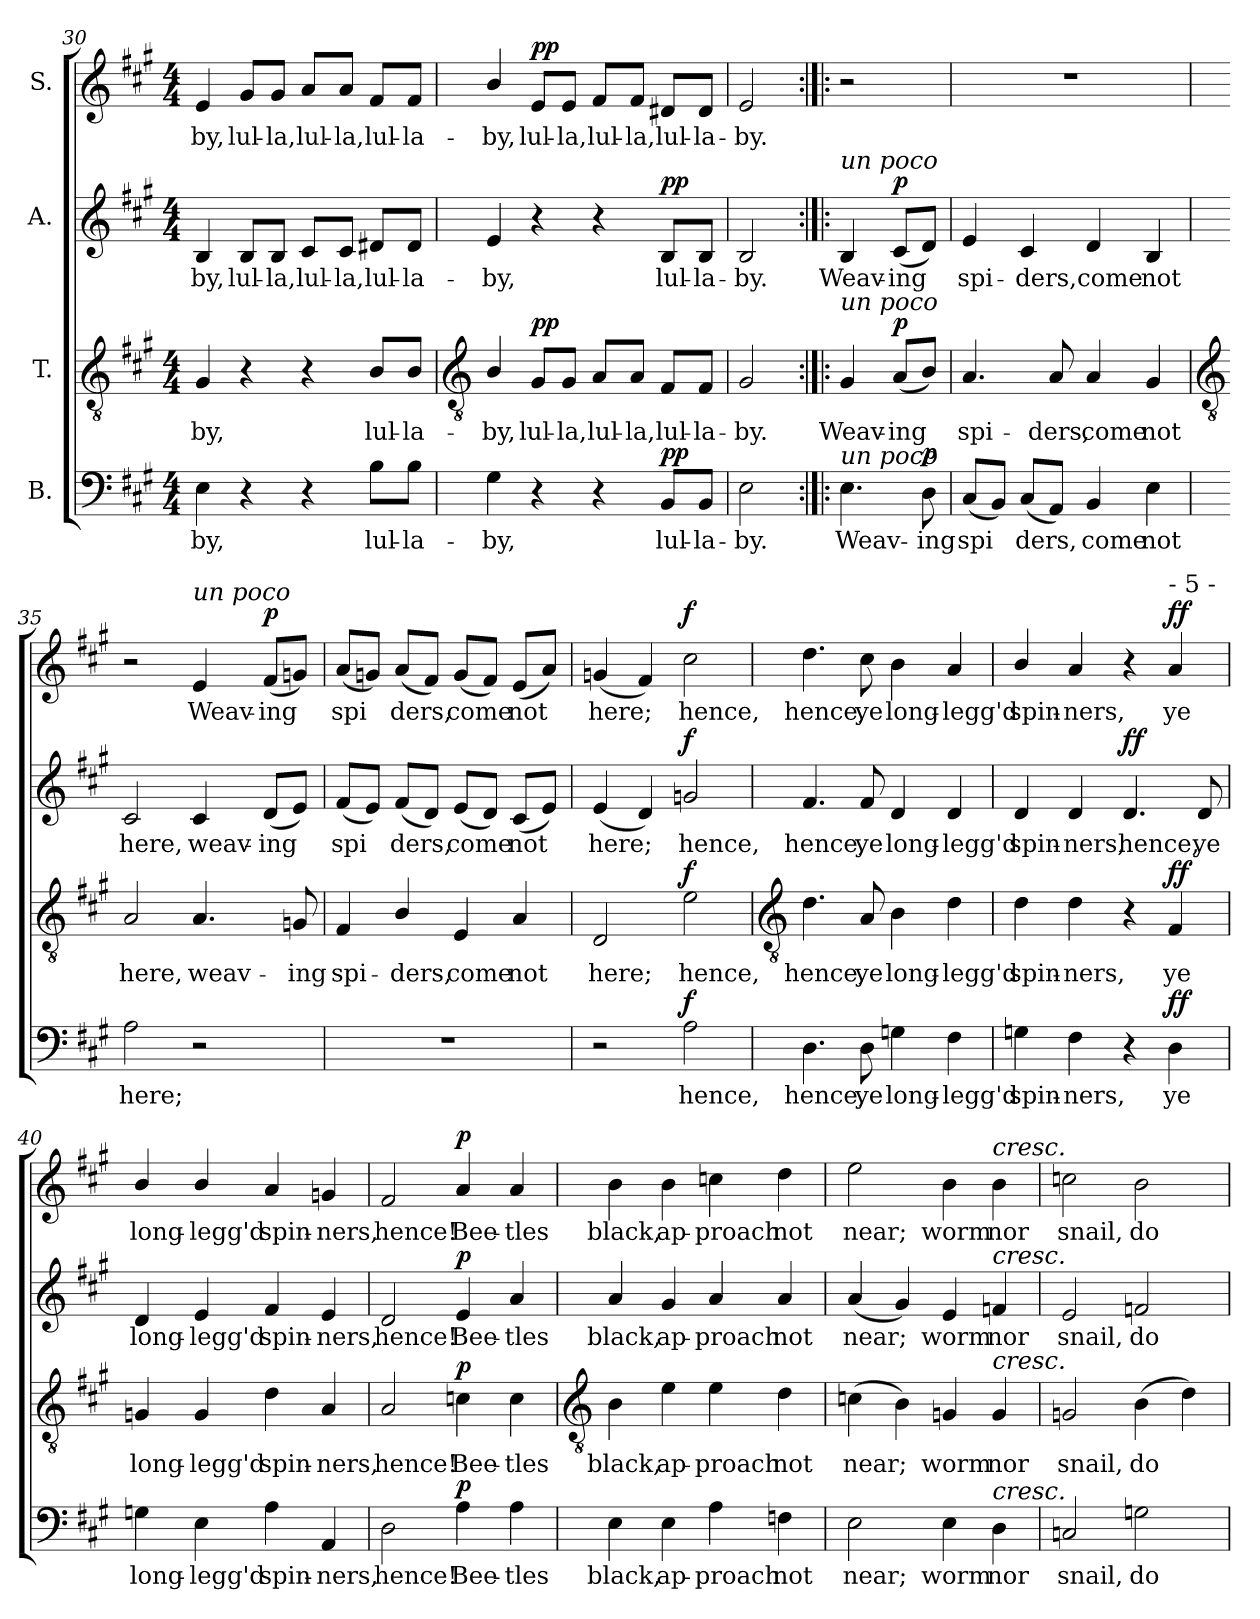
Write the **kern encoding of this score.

**kern	**text	**dynam	**kern	**text	**dynam	**kern	**text	**dynam	**kern	**text	**dynam
*part4	*part4	*part4	*part3	*part3	*part3	*part2	*part2	*part2	*part1	*part1	*part1
*staff4	*staff4	*staff4	*staff3	*staff3	*staff3	*staff2	*staff2	*staff2	*staff1	*staff1	*staff1
*I"B.	*	*	*I"T.	*	*	*I"A.	*	*	*I"S.	*	*
*clefF4	*	*	*clefGv2	*	*	*clefG2	*	*	*clefG2	*	*
*k[f#c#g#]	*	*	*k[f#c#g#]	*	*	*k[f#c#g#]	*	*	*k[f#c#g#]	*	*
*A:	*	*	*A:	*	*	*A:	*	*	*A:	*	*
*M4/4	*	*	*M4/4	*	*	*M4/4	*	*	*M4/4	*	*
=30	=30	=30	=30	=30	=30	=30	=30	=30	=30	=30	=30
!	!LO:LY:b	!	!	!LO:LY:b	!	!	!LO:LY:b	!	!	!LO:LY:b	!
4E	-by,	.	4G#	-by,	.	4B	-by,	.	4e	-by,	.
!	!	!	!	!	!	!	!LO:LY:b	!	!	!LO:LY:b	!
4r	.	.	4r	.	.	8BL	lul-	.	8g#L	lul-	.
!	!	!	!	!	!	!	!LO:LY:b	!	!	!LO:LY:b	!
.	.	.	.	.	.	8BJ	-la,	.	8g#J	-la,	.
!	!	!	!	!	!	!	!LO:LY:b	!	!	!LO:LY:b	!
4r	.	.	4r	.	.	8c#L	lul-	.	8aL	lul-	.
!	!	!	!	!	!	!	!LO:LY:b	!	!	!LO:LY:b	!
.	.	.	.	.	.	8c#J	-la,	.	8aJ	-la,	.
!	!LO:LY:b	!	!	!LO:LY:b	!	!	!LO:LY:b	!	!	!LO:LY:b	!
8BL	lul-	.	8B/L	lul-	.	8d#XL	lul-	.	8f#L	lul-	.
!	!LO:LY:b	!	!	!LO:LY:b	!	!	!LO:LY:b	!	!	!LO:LY:b	!
8BJ	-la-	.	8B/J	-la-	.	8d#J	-la-	.	8f#J	-la-	.
!!LO:LB:g=z
=31	=31	=31	=31	=31	=31	=31	=31	=31	=31	=31	=31
*	*	*	*clefGv2	*	*	*	*	*	*	*	*
!	!LO:LY:b	!	!	!LO:LY:b	!	!	!LO:LY:b	!	!	!LO:LY:b	!
4G#	-by,	.	4B/	-by,	.	4e	-by,	.	4b/	-by,	.
!	!	!	!	!LO:LY:b	!LO:DY:a	!	!	!	!	!LO:LY:b	!LO:DY:a
4r	.	.	8G#L	lul-	pp	4r	.	.	8eL	lul-	pp
!	!	!	!	!LO:LY:b	!	!	!	!	!	!LO:LY:b	!
.	.	.	8G#J	-la,	.	.	.	.	8eJ	-la,	.
!	!	!	!	!LO:LY:b	!	!	!	!	!	!LO:LY:b	!
4r	.	.	8AL	lul-	.	4r	.	.	8f#L	lul-	.
!	!	!	!	!LO:LY:b	!	!	!	!	!	!LO:LY:b	!
.	.	.	8AJ	-la,	.	.	.	.	8f#J	-la,	.
!	!LO:LY:b	!LO:DY:a	!	!LO:LY:b	!	!	!LO:LY:b	!LO:DY:a	!	!LO:LY:b	!
8BBL	lul-	pp	8F#L	lul-	.	8BL	lul-	pp	8d#XL	lul-	.
!	!LO:LY:b	!	!	!LO:LY:b	!	!	!LO:LY:b	!	!	!LO:LY:b	!
8BBJ	-la-	.	8F#J	-la-	.	8BJ	-la-	.	8d#J	-la-	.
=32	=32	=32	=32	=32	=32	=32	=32	=32	=32	=32	=32
!	!LO:LY:b	!	!	!LO:LY:b	!	!	!LO:LY:b	!	!	!LO:LY:b	!
2E	-by.	.	2G#	-by.	.	2B	-by.	.	2e	-by.	.
=33:|!|:	=33:|!|:	=33:|!|:	=33:|!|:	=33:|!|:	=33:|!|:	=33:|!|:	=33:|!|:	=33:|!|:	=33:|!|:	=33:|!|:	=33:|!|:
!	!	!	!	!	!	!LO:TX:a:i:t=un poco	!	!	!	!	!
!	!	!	!LO:TX:a:i:t=un poco	!	!	!	!	!	!	!	!
!LO:TX:a:i:t=un poco	!	!	!	!	!	!	!	!	!	!	!
!	!LO:LY:b	!	!	!LO:LY:b	!	!	!LO:LY:b	!	!	!	!
4.E	Weav-	.	4G#	Weav-	.	4B	Weav-	.	2r	.	.
!	!	!	!	!LO:LY:b	!LO:DY:a	!	!LO:LY:b	!LO:DY:a	!	!	!
.	.	.	(<8AL	-ing	p	(<8c#L	-ing	p	.	.	.
!	!LO:LY:b	!LO:DY:a	!	!	!	!	!	!	!	!	!
8D	-ing	p	8BJ)	.	.	8dJ)	.	.	.	.	.
=34	=34	=34	=34	=34	=34	=34	=34	=34	=34	=34	=34
!	!LO:LY:b	!	!	!LO:LY:b	!	!	!LO:LY:b	!	!	!	!
(<8C#L	spi	.	4.A	spi-	.	4e	spi-	.	1r	.	.
8BBJ)	.	.	.	.	.	.	.	.	.	.	.
!	!LO:LY:b	!	!	!	!	!	!LO:LY:b	!	!	!	!
(<8C#L	ders,	.	.	.	.	4c#	-ders,	.	.	.	.
!	!	!	!	!LO:LY:b	!	!	!	!	!	!	!
8AAJ)	.	.	8A	-ders,	.	.	.	.	.	.	.
!	!LO:LY:b	!	!	!LO:LY:b	!	!	!LO:LY:b	!	!	!	!
4BB	come	.	4A	come	.	4d	come	.	.	.	.
!	!LO:LY:b	!	!	!LO:LY:b	!	!	!LO:LY:b	!	!	!	!
4E	not	.	4G#	not	.	4B	not	.	.	.	.
!!LO:LB:g=z
=35	=35	=35	=35	=35	=35	=35	=35	=35	=35	=35	=35
*	*	*	*clefGv2	*	*	*	*	*	*	*	*
!	!LO:LY:b	!	!	!LO:LY:b	!	!	!LO:LY:b	!	!	!	!
2A	here;	.	2A	here,	.	2c#	here,	.	2r	.	.
!	!	!	!	!	!	!	!	!	!LO:TX:a:i:t=un poco	!	!
!	!	!	!	!LO:LY:b	!	!	!LO:LY:b	!	!	!LO:LY:b	!
2r	.	.	4.A	weav-	.	4c#	weav-	.	4e	Weav-	.
!	!	!	!	!	!	!	!LO:LY:b	!	!	!LO:LY:b	!LO:DY:a
.	.	.	.	.	.	(<8dL	-ing	.	(<8f#L	-ing	p
!	!	!	!	!LO:LY:b	!	!	!	!	!	!	!
.	.	.	8Gn	-ing	.	8eJ)	.	.	8gnJ)	.	.
=36	=36	=36	=36	=36	=36	=36	=36	=36	=36	=36	=36
!	!	!	!	!LO:LY:b	!	!	!LO:LY:b	!	!	!LO:LY:b	!
1r	.	.	4F#	spi-	.	(<8f#L	spi	.	(<8aL	spi	.
.	.	.	.	.	.	8eJ)	.	.	8gnJ)	.	.
!	!	!	!	!LO:LY:b	!	!	!LO:LY:b	!	!	!LO:LY:b	!
.	.	.	4B/	-ders,	.	(<8f#L	ders,	.	(<8aL	ders,	.
.	.	.	.	.	.	8dJ)	.	.	8f#J)	.	.
!	!	!	!	!LO:LY:b	!	!	!LO:LY:b	!	!	!LO:LY:b	!
.	.	.	4E	come	.	(<8eL	come	.	(<8gL	come	.
.	.	.	.	.	.	8dJ)	.	.	8f#J)	.	.
!	!	!	!	!LO:LY:b	!	!	!LO:LY:b	!	!	!LO:LY:b	!
.	.	.	4A	not	.	(<8c#L	not	.	(<8eL	not	.
.	.	.	.	.	.	8eJ)	.	.	8aJ)	.	.
=37	=37	=37	=37	=37	=37	=37	=37	=37	=37	=37	=37
!	!	!	!	!LO:LY:b	!	!	!LO:LY:b	!	!	!LO:LY:b	!
2r	.	.	2D	here;	.	(<4e	here;	.	(<4gn	here;	.
.	.	.	.	.	.	4d)	.	.	4f#)	.	.
!	!LO:LY:b	!LO:DY:a	!	!LO:LY:b	!LO:DY:b	!	!LO:LY:b	!LO:DY:b	!	!LO:LY:b	!LO:DY:b
2A	hence,	f	2e	hence,	f	2gn	hence,	f	2cc#	hence,	f
!!LO:LB:g=z
=38	=38	=38	=38	=38	=38	=38	=38	=38	=38	=38	=38
*	*	*	*clefGv2	*	*	*	*	*	*	*	*
!	!LO:LY:b	!	!	!LO:LY:b	!	!	!LO:LY:b	!	!	!LO:LY:b	!
4.D	hence,	.	4.d	hence,	.	4.f#	hence,	.	4.dd	hence,	.
!	!LO:LY:b	!	!	!LO:LY:b	!	!	!LO:LY:b	!	!	!LO:LY:b	!
8D	ye	.	8A	ye	.	8f#	ye	.	8cc#	ye	.
!	!LO:LY:b	!	!	!LO:LY:b	!	!	!LO:LY:b	!	!	!LO:LY:b	!
4Gn	long-	.	4B	long-	.	4d	long-	.	4b	long-	.
!	!LO:LY:b	!	!	!LO:LY:b	!	!	!LO:LY:b	!	!	!LO:LY:b	!
4F#	-legg'd	.	4d	-legg'd	.	4d	-legg'd	.	4a	-legg'd	.
=39	=39	=39	=39	=39	=39	=39	=39	=39	=39	=39	=39
!	!LO:LY:b	!	!	!LO:LY:b	!	!	!LO:LY:b	!	!	!LO:LY:b	!
4Gn	spin-	.	4d	spin-	.	4d	spin-	.	4b/	spin-	.
!	!LO:LY:b	!	!	!LO:LY:b	!	!	!LO:LY:b	!	!	!LO:LY:b	!
4F#	-ners,	.	4d	-ners,	.	4d	-ners,	.	4a/	-ners,	.
!	!	!	!	!	!	!	!LO:LY:b	!LO:DY:b	!	!	!
4r	.	.	4r	.	.	4.d	hence,	ff	4r	.	.
!	!	!	!	!	!	!	!	!	!LO:TX:a:t=- 5 -	!	!
!	!LO:LY:b	!LO:DY:b	!	!LO:LY:b	!LO:DY:b	!	!	!	!	!LO:LY:b	!LO:DY:b
4D	ye	ff	4F#	ye	ff	.	.	.	4a/	ye	ff
!	!	!	!	!	!	!	!LO:LY:b	!	!	!	!
.	.	.	.	.	.	8d	ye	.	.	.	.
=40	=40	=40	=40	=40	=40	=40	=40	=40	=40	=40	=40
!	!LO:LY:b	!	!	!LO:LY:b	!	!	!LO:LY:b	!	!	!LO:LY:b	!
4Gn	long-	.	4Gn	long-	.	4d	long-	.	4b/	long-	.
!	!LO:LY:b	!	!	!LO:LY:b	!	!	!LO:LY:b	!	!	!LO:LY:b	!
4E	-legg'd	.	4G	-legg'd	.	4e	-legg'd	.	4b/	-legg'd	.
!	!LO:LY:b	!	!	!LO:LY:b	!	!	!LO:LY:b	!	!	!LO:LY:b	!
4A	spin-	.	4d	spin-	.	4f#	spin-	.	4a	spin-	.
!	!LO:LY:b	!	!	!LO:LY:b	!	!	!LO:LY:b	!	!	!LO:LY:b	!
4AA	-ners,	.	4A	-ners,	.	4e	-ners,	.	4gn	-ners,	.
=41	=41	=41	=41	=41	=41	=41	=41	=41	=41	=41	=41
!	!LO:LY:b	!	!	!LO:LY:b	!	!	!LO:LY:b	!	!	!LO:LY:b	!
2D	hence!	.	2A	hence!	.	2d	hence!	.	2f#	hence!	.
!	!LO:LY:b	!LO:DY:a	!	!LO:LY:b	!LO:DY:a	!	!LO:LY:b	!LO:DY:a	!	!LO:LY:b	!LO:DY:a
4A	Bee-	p	4cn	Bee-	p	4e	Bee-	p	4a	Bee-	p
!	!LO:LY:b	!	!	!LO:LY:b	!	!	!LO:LY:b	!	!	!LO:LY:b	!
4A	-tles	.	4c	-tles	.	4a	-tles	.	4a	-tles	.
!!LO:LB:g=z
=42	=42	=42	=42	=42	=42	=42	=42	=42	=42	=42	=42
*	*	*	*clefGv2	*	*	*	*	*	*	*	*
!	!LO:LY:b	!	!	!LO:LY:b	!	!	!LO:LY:b	!	!	!LO:LY:b	!
4E	black,	.	4B	black,	.	4a	black,	.	4b	black,	.
!	!LO:LY:b	!	!	!LO:LY:b	!	!	!LO:LY:b	!	!	!LO:LY:b	!
4E	ap-	.	4e	ap-	.	4g#	ap-	.	4b	ap-	.
!	!LO:LY:b	!	!	!LO:LY:b	!	!	!LO:LY:b	!	!	!LO:LY:b	!
4A	-proach	.	4e	-proach	.	4a	-proach	.	4ccn	-proach	.
!	!LO:LY:b	!	!	!LO:LY:b	!	!	!LO:LY:b	!	!	!LO:LY:b	!
4Fn	not	.	4d	not	.	4a	not	.	4dd	not	.
=43	=43	=43	=43	=43	=43	=43	=43	=43	=43	=43	=43
!	!LO:LY:b	!	!	!LO:LY:b	!	!	!LO:LY:b	!	!	!LO:LY:b	!
2E	near;	.	(>4cn	near;	.	(<4a	near;	.	2ee	near;	.
.	.	.	4B)	.	.	4g#)	.	.	.	.	.
!	!LO:LY:b	!	!	!LO:LY:b	!	!	!LO:LY:b	!	!	!LO:LY:b	!
4E	worm	.	4Gn	worm	.	4e	worm	.	4b	worm	.
!	!	!	!	!	!	!	!	!	!LO:TX:a:i:t=cresc.	!	!
!	!	!	!	!	!	!LO:TX:a:i:t=cresc.	!	!	!	!	!
!	!	!	!LO:TX:a:i:t=cresc.	!	!	!	!	!	!	!	!
!LO:TX:a:i:t=cresc.	!	!	!	!	!	!	!	!	!	!	!
!	!LO:LY:b	!	!	!LO:LY:b	!	!	!LO:LY:b	!	!	!LO:LY:b	!
4D	nor	.	4G	nor	.	4fn	nor	.	4b	nor	.
=44	=44	=44	=44	=44	=44	=44	=44	=44	=44	=44	=44
!	!LO:LY:b	!	!	!LO:LY:b	!	!	!LO:LY:b	!	!	!LO:LY:b	!
2Cn	snail,	.	2Gn	snail,	.	2e	snail,	.	2ccn	snail,	.
!	!LO:LY:b	!	!	!LO:LY:b	!	!	!LO:LY:b	!	!	!LO:LY:b	!
2Gn	do	.	(>4B	do	.	2fn	do	.	2b	do	.
.	.	.	4d)	.	.	.	.	.	.	.	.
=	=	=	=	=	=	=	=	=	=	=	=
*-	*-	*-	*-	*-	*-	*-	*-	*-	*-	*-	*-
